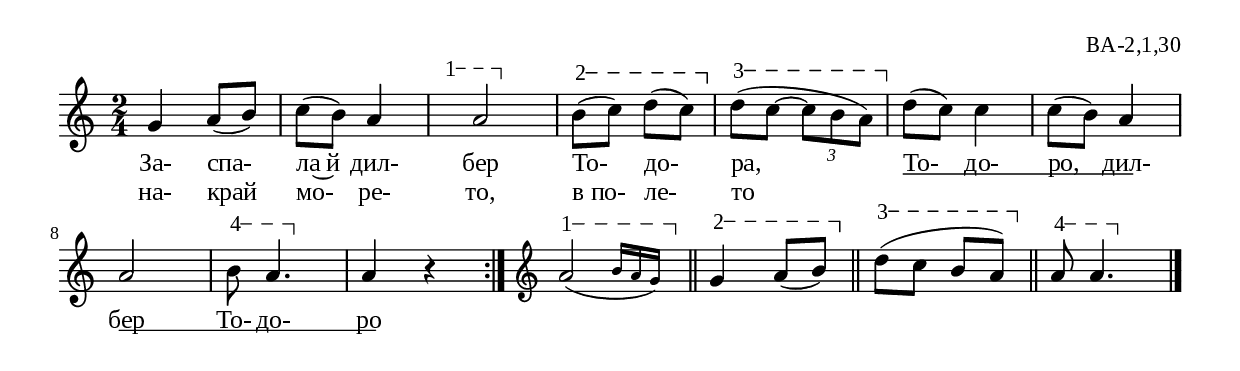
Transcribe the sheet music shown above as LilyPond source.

%{
BA_2_1_30
%}

\include "td-preamble.ly"

\score {
\relative c'' {
%% \tempo 4 = 152
  \time 2/4
  g4 a8( b) | c8( b) a4 | 
\varA  
\set Score.measureLength = #(ly:make-moment 3 4)
s4\startTextSpan a2\stopTextSpan |
\set Score.measureLength = #(ly:make-moment 2 4)
\varB
 b8\startTextSpan( c) d8( c\stopTextSpan) | 
\varC 
 d8\startTextSpan([ c8~] \times 2/3 {c8[ b a\stopTextSpan])} | 
d8( c) c4 | c8( b) a4 | a2 | 
\varD
b8\startTextSpan a4.\stopTextSpan | a4 r4   
 \bar ":|" 
\endm
\varA
\afterGrace a2(\startTextSpan { b16[ a g])\stopTextSpan } \bar "||"
\varB
 g4\startTextSpan a8( b\stopTextSpan) \bar "||" 
\varC 
 d8\startTextSpan([ c8] b[ a\stopTextSpan]) \bar "||" 
\varD
a8\startTextSpan a4.\stopTextSpan   
\bar "|."
}
\addlyrics { За- спа- "ла~й" дил- бер То- до- ра, То- \startTextSpan до- ро, дил- 
\stopTextSpan бер \startTextSpan То- до- ро \stopTextSpan }
\addlyrics { на- край мо- ре- то, "в по-" ле- то }
%
\layout {
  indent = #0
  line-width = 190\mm
  ragged-right=##f
\context {
      \Lyrics
      \consists "Text_spanner_engraver"
      \override TextSpanner #'direction = #DOWN
      \override TextSpanner #'style = #'line    
      \override TextSpanner #'outside-staff-priority = ##f
      \override TextSpanner #'padding = #0.2 % sets the distance of the line from the lyrics
      \override TextSpanner #'bound-details =
      #`((left . ((Y . 0)
                  (padding . 0)
                  (attach-dir . ,LEFT)))
         (left-broken . ((end-on-note . #t)))
         (right . ((Y . 0)
                   (padding . 0)
                   (attach-dir . ,RIGHT))))
    }
  
}
%
\midi { 
	\context {
		\Score
		tempoWholesPerMinute = #(ly:make-moment 152 4)
		}
	}
}
%
\header{
  opus = "ВА-2,1,30"
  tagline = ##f
}


